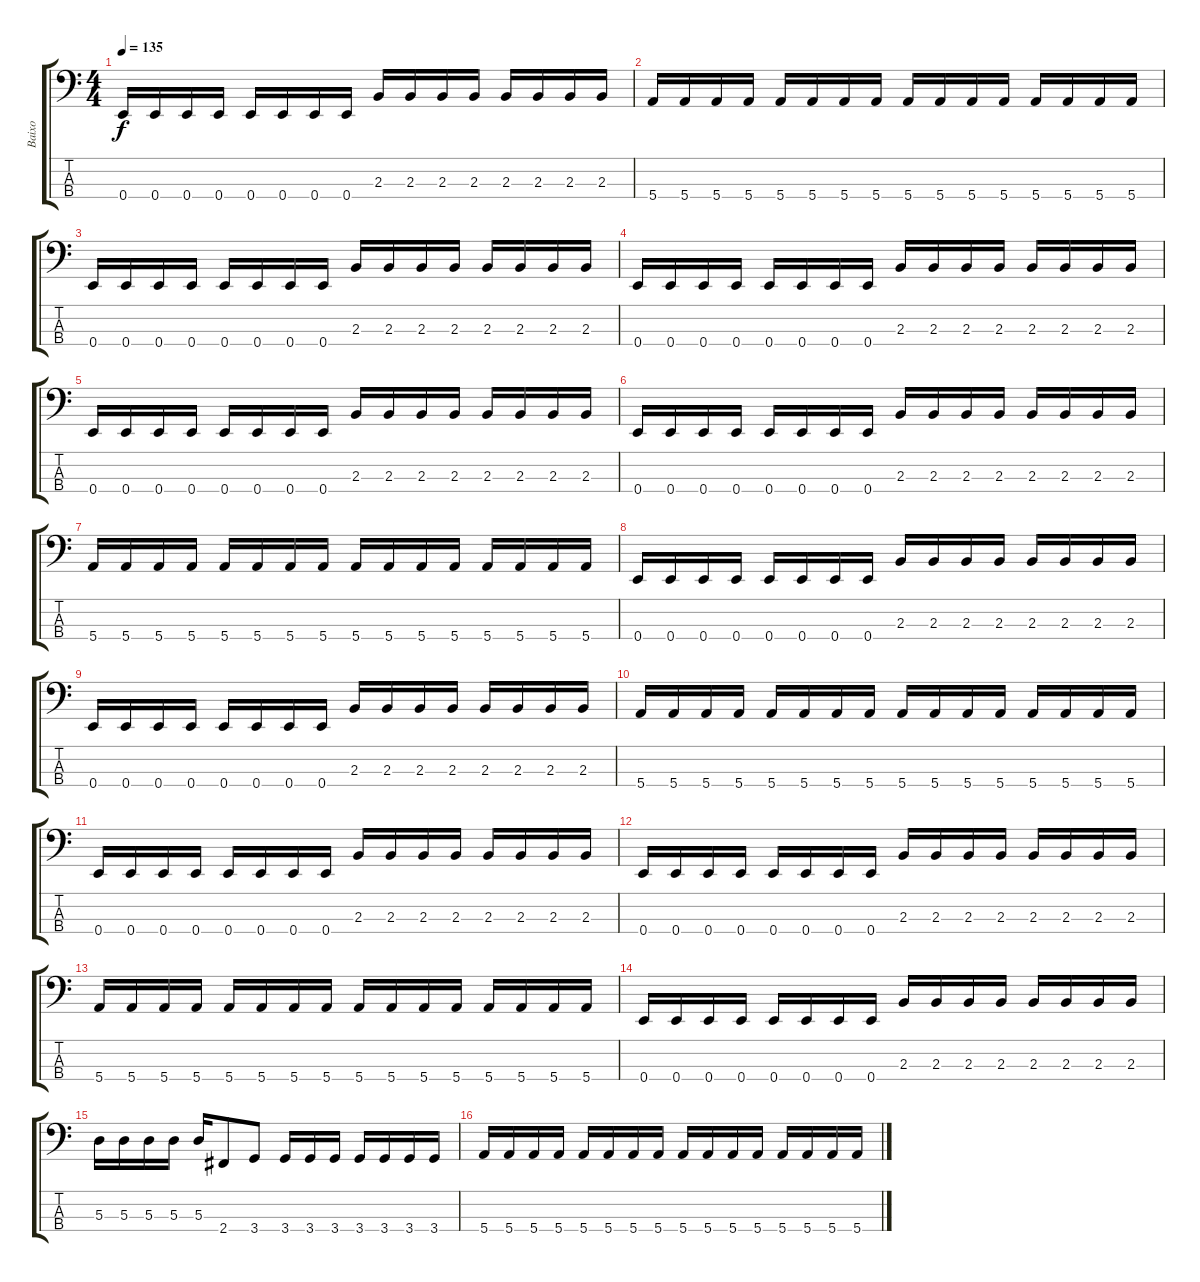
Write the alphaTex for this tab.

\track ("Baixo" "Baixo") {instrument electricbassfinger}
\staff {score tabs}
\tuning (G2 D2 A1 E1) {hide}
\ts (4 4)
\tempo 135
\clef f4
\ks c
0.4.16{dy f} 0.4.16 0.4.16 0.4.16 0.4.16 0.4.16 0.4.16 0.4.16 2.3.16 2.3.16 2.3.16 2.3.16 2.3.16 2.3.16 2.3.16 2.3.16 |
5.4.16 5.4.16 5.4.16 5.4.16 5.4.16 5.4.16 5.4.16 5.4.16 5.4.16 5.4.16 5.4.16 5.4.16 5.4.16 5.4.16 5.4.16 5.4.16 |
0.4.16 0.4.16 0.4.16 0.4.16 0.4.16 0.4.16 0.4.16 0.4.16 2.3.16 2.3.16 2.3.16 2.3.16 2.3.16 2.3.16 2.3.16 2.3.16 |
0.4.16 0.4.16 0.4.16 0.4.16 0.4.16 0.4.16 0.4.16 0.4.16 2.3.16 2.3.16 2.3.16 2.3.16 2.3.16 2.3.16 2.3.16 2.3.16 |
0.4.16 0.4.16 0.4.16 0.4.16 0.4.16 0.4.16 0.4.16 0.4.16 2.3.16 2.3.16 2.3.16 2.3.16 2.3.16 2.3.16 2.3.16 2.3.16 |
0.4.16 0.4.16 0.4.16 0.4.16 0.4.16 0.4.16 0.4.16 0.4.16 2.3.16 2.3.16 2.3.16 2.3.16 2.3.16 2.3.16 2.3.16 2.3.16 |
5.4.16 5.4.16 5.4.16 5.4.16 5.4.16 5.4.16 5.4.16 5.4.16 5.4.16 5.4.16 5.4.16 5.4.16 5.4.16 5.4.16 5.4.16 5.4.16 |
0.4.16 0.4.16 0.4.16 0.4.16 0.4.16 0.4.16 0.4.16 0.4.16 2.3.16 2.3.16 2.3.16 2.3.16 2.3.16 2.3.16 2.3.16 2.3.16 |
0.4.16 0.4.16 0.4.16 0.4.16 0.4.16 0.4.16 0.4.16 0.4.16 2.3.16 2.3.16 2.3.16 2.3.16 2.3.16 2.3.16 2.3.16 2.3.16 |
5.4.16 5.4.16 5.4.16 5.4.16 5.4.16 5.4.16 5.4.16 5.4.16 5.4.16 5.4.16 5.4.16 5.4.16 5.4.16 5.4.16 5.4.16 5.4.16 |
0.4.16 0.4.16 0.4.16 0.4.16 0.4.16 0.4.16 0.4.16 0.4.16 2.3.16 2.3.16 2.3.16 2.3.16 2.3.16 2.3.16 2.3.16 2.3.16 |
0.4.16 0.4.16 0.4.16 0.4.16 0.4.16 0.4.16 0.4.16 0.4.16 2.3.16 2.3.16 2.3.16 2.3.16 2.3.16 2.3.16 2.3.16 2.3.16 |
5.4.16 5.4.16 5.4.16 5.4.16 5.4.16 5.4.16 5.4.16 5.4.16 5.4.16 5.4.16 5.4.16 5.4.16 5.4.16 5.4.16 5.4.16 5.4.16 |
0.4.16 0.4.16 0.4.16 0.4.16 0.4.16 0.4.16 0.4.16 0.4.16 2.3.16 2.3.16 2.3.16 2.3.16 2.3.16 2.3.16 2.3.16 2.3.16 |
5.3.16 5.3.16 5.3.16 5.3.16 5.3.16 2.4.8 3.4.8 3.4.16 3.4.16 3.4.16 3.4.16 3.4.16 3.4.16 3.4.16 |
5.4.16 5.4.16 5.4.16 5.4.16 5.4.16 5.4.16 5.4.16 5.4.16 5.4.16 5.4.16 5.4.16 5.4.16 5.4.16 5.4.16 5.4.16 5.4.16
